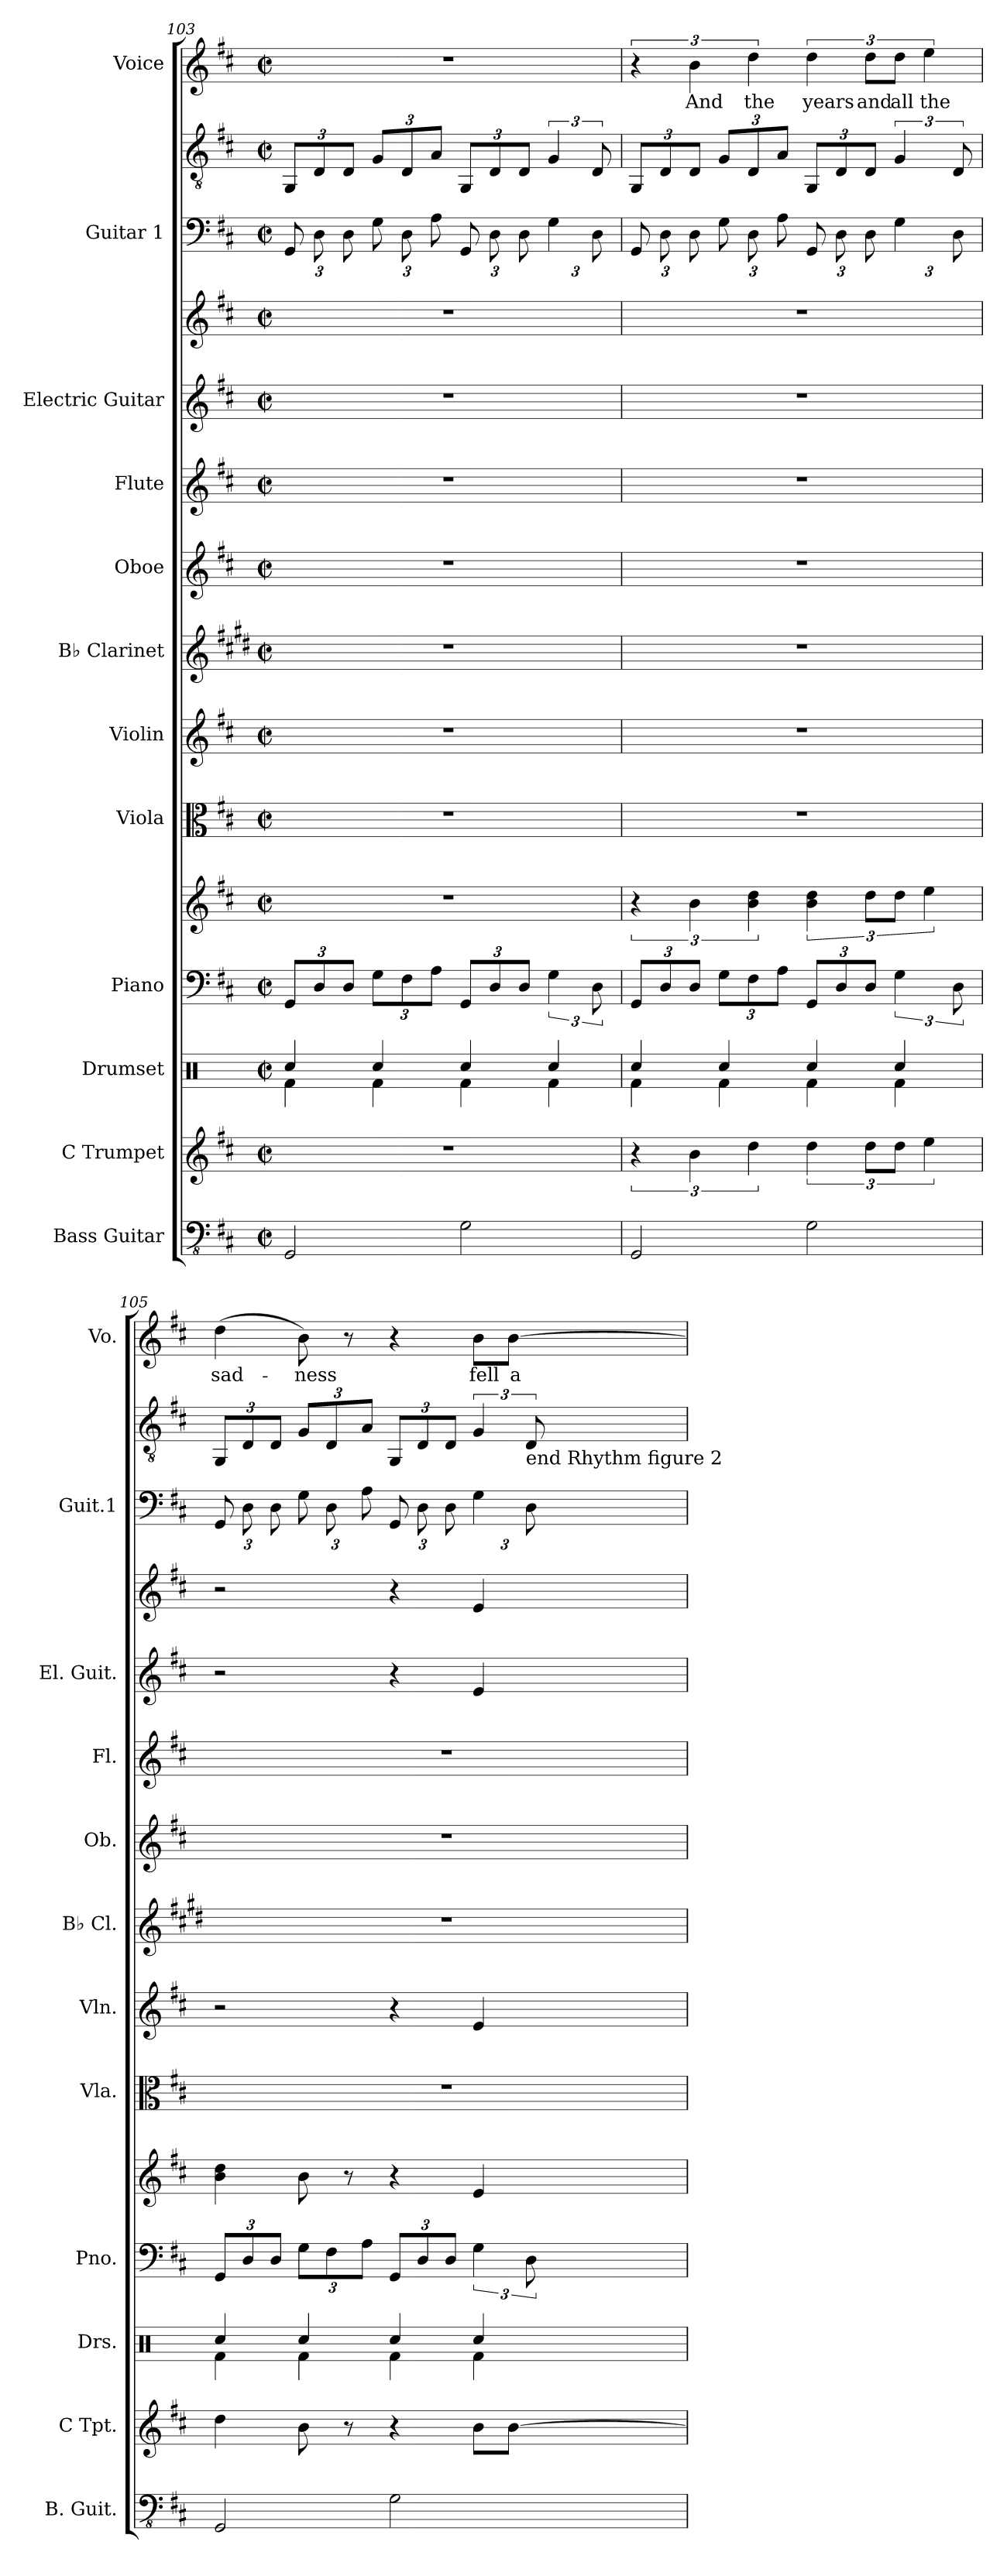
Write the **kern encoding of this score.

**kern	**kern	**kern	**kern	**kern	**kern	**kern	**kern	**kern	**kern	**kern	**kern	**kern	**kern	**kern	**text
*part12	*part11	*part10	*part9	*part9	*part8	*part7	*part6	*part5	*part4	*part3	*part3	*part2	*part2	*part1	*part1
*staff15	*staff14	*staff13	*staff12	*staff11	*staff10	*staff9	*staff8	*staff7	*staff6	*staff5	*staff4	*staff3	*staff2	*staff1	*staff1
*I"Bass Guitar	*I"C Trumpet	*I"Drumset	*I"Piano	*	*I"Viola	*I"Violin	*I"B♭ Clarinet	*I"Oboe	*I"Flute	*I"Electric Guitar	*	*I"Guitar 1	*	*I"Voice	*
*I'B. Guit.	*I'C Tpt.	*I'Drs.	*I'Pno.	*	*I'Vla.	*I'Vln.	*I'B♭ Cl.	*I'Ob.	*I'Fl.	*I'El. Guit.	*	*I'Guit.1	*	*I'Vo.	*
*clefFv4	*clefG2	*clefX	*clefF4	*clefG2	*clefC3	*clefG2	*clefG2	*clefG2	*clefG2	*	*clefG2	*	*clefGv2	*clefG2	*
*	*	*	*	*	*	*	*ITrd1c2	*	*	*	*	*	*	*	*
*k[f#c#]	*k[f#c#]	*k[]	*k[f#c#]	*k[f#c#]	*k[f#c#]	*k[f#c#]	*k[f#c#]	*k[f#c#]	*k[f#c#]	*k[f#c#]	*k[f#c#]	*k[f#c#]	*k[f#c#]	*k[f#c#]	*
*M2/2	*M2/2	*M2/2	*M2/2	*M2/2	*M2/2	*M2/2	*M2/2	*M2/2	*M2/2	*M2/2	*M2/2	*M2/2	*M2/2	*M2/2	*
*met(c|)	*met(c|)	*met(c|)	*met(c|)	*met(c|)	*met(c|)	*met(c|)	*met(c|)	*met(c|)	*met(c|)	*met(c|)	*met(c|)	*met(c|)	*met(c|)	*met(c|)	*
=103	=103	=103	=103	=103	=103	=103	=103	=103	=103	=103	=103	=103	=103	=103	=103
*	*	*^	*	*	*	*	*	*	*	*	*	*	*	*	*
*	*	*	*	*Xbrackettup	*	*	*	*	*	*	*	*	*Xbrackettup	*Xbrackettup	*	*
2GGG/	1r	4Rcc/	4Rf\	12GG/L	1r	1r	1r	1r	1r	1r	1r	1r	12GG	12GG/L	1r	.
.	.	.	.	12D/	.	.	.	.	.	.	.	.	12D	12D/	.	.
.	.	.	.	12D/J	.	.	.	.	.	.	.	.	12D	12D/J	.	.
.	.	4Rcc/	4Rf\	12G\L	.	.	.	.	.	.	.	.	12G	12G/L	.	.
.	.	.	.	12F#\	.	.	.	.	.	.	.	.	12D	12D/	.	.
.	.	.	.	12A\J	.	.	.	.	.	.	.	.	12A	12A/J	.	.
2GG\	.	4Rcc/	4Rf\	12GG/L	.	.	.	.	.	.	.	.	12GG	12GG/L	.	.
.	.	.	.	12D/	.	.	.	.	.	.	.	.	12D	12D/	.	.
.	.	.	.	12D/J	.	.	.	.	.	.	.	.	12D	12D/J	.	.
*	*	*	*	*brackettup	*	*	*	*	*	*	*	*	*	*brackettup	*	*
.	.	4Rcc/	4Rf\	6G\	.	.	.	.	.	.	.	.	6G	6G/	.	.
.	.	.	.	12D\	.	.	.	.	.	.	.	.	12D	12D/	.	.
!!LO:PB:g=z
=104	=104	=104	=104	=104	=104	=104	=104	=104	=104	=104	=104	=104	=104	=104	=104	=104
*	*	*	*	*Xbrackettup	*	*	*	*	*	*	*	*	*	*Xbrackettup	*	*
2GGG/	6r	4Rcc/	4Rf\	12GG/L	6r	1r	1r	1r	1r	1r	1r	1r	12GG	12GG/L	6r	.
.	.	.	.	12D/	.	.	.	.	.	.	.	.	12D	12D/	.	.
.	6b\	.	.	12D/J	6b\	.	.	.	.	.	.	.	12D	12D/J	6b\	And
.	.	4Rcc/	4Rf\	12G\L	.	.	.	.	.	.	.	.	12G	12G/L	.	.
.	6dd\	.	.	12F#\	6b\ 6dd\	.	.	.	.	.	.	.	12D	12D/	6dd\	the
.	.	.	.	12A\J	.	.	.	.	.	.	.	.	12A	12A/J	.	.
2GG\	6dd\	4Rcc/	4Rf\	12GG/L	6b\ 6dd\	.	.	.	.	.	.	.	12GG	12GG/L	6dd\	years
.	.	.	.	12D/	.	.	.	.	.	.	.	.	12D	12D/	.	.
.	12dd\L	.	.	12D/J	12dd\L	.	.	.	.	.	.	.	12D	12D/J	12dd\L	and
*	*	*	*	*brackettup	*	*	*	*	*	*	*	*	*	*brackettup	*	*
.	12dd\J	4Rcc/	4Rf\	6G\	12dd\J	.	.	.	.	.	.	.	6G	6G/	12dd\J	all
.	6ee\	.	.	.	6ee\	.	.	.	.	.	.	.	.	.	6ee\	the
.	.	.	.	12D\	.	.	.	.	.	.	.	.	12D	12D/	.	.
=105	=105	=105	=105	=105	=105	=105	=105	=105	=105	=105	=105	=105	=105	=105	=105	=105
*	*	*	*	*Xbrackettup	*	*	*	*	*	*	*	*	*	*Xbrackettup	*	*
2GGG/	4dd\	4Rcc/	4Rf\	12GG/L	4b\ 4dd\	1r	2r	1r	1r	1r	2r	2r	12GG	12GG/L	(4dd\	sad-
.	.	.	.	12D/	.	.	.	.	.	.	.	.	12D	12D/	.	.
.	.	.	.	12D/J	.	.	.	.	.	.	.	.	12D	12D/J	.	.
.	8b\	4Rcc/	4Rf\	12G\L	8b\	.	.	.	.	.	.	.	12G	12G/L	8b\)	-ness
.	.	.	.	12F#\	.	.	.	.	.	.	.	.	12D	12D/	.	.
.	8r	.	.	.	8r	.	.	.	.	.	.	.	.	.	8r	.
.	.	.	.	12A\J	.	.	.	.	.	.	.	.	12A	12A/J	.	.
2GG\	4r	4Rcc/	4Rf\	12GG/L	4r	.	4r	.	.	.	4r	4r	12GG	12GG/L	4r	.
.	.	.	.	12D/	.	.	.	.	.	.	.	.	12D	12D/	.	.
.	.	.	.	12D/J	.	.	.	.	.	.	.	.	12D	12D/J	.	.
*	*	*	*	*brackettup	*	*	*	*	*	*	*	*	*	*brackettup	*	*
.	8b\L	4Rcc/	4Rf\	6G\	4e/	.	4e/	.	.	.	4e	4e/	6G	6G/	8b\L	fell
.	[8b\J	.	.	.	.	.	.	.	.	.	.	.	.	.	[8b\J	a-
!	!	!	!	!	!	!	!	!	!	!	!	!	!	!LO:TX:b:t=end Rhythm figure 2	!	!
.	.	.	.	12D\	.	.	.	.	.	.	.	.	12D	12D/	.	.
*	*	*v	*v	*	*	*	*	*	*	*	*	*	*	*	*	*
=	=	=	=	=	=	=	=	=	=	=	=	=	=	=	=
*-	*-	*-	*-	*-	*-	*-	*-	*-	*-	*-	*-	*-	*-	*-	*-
